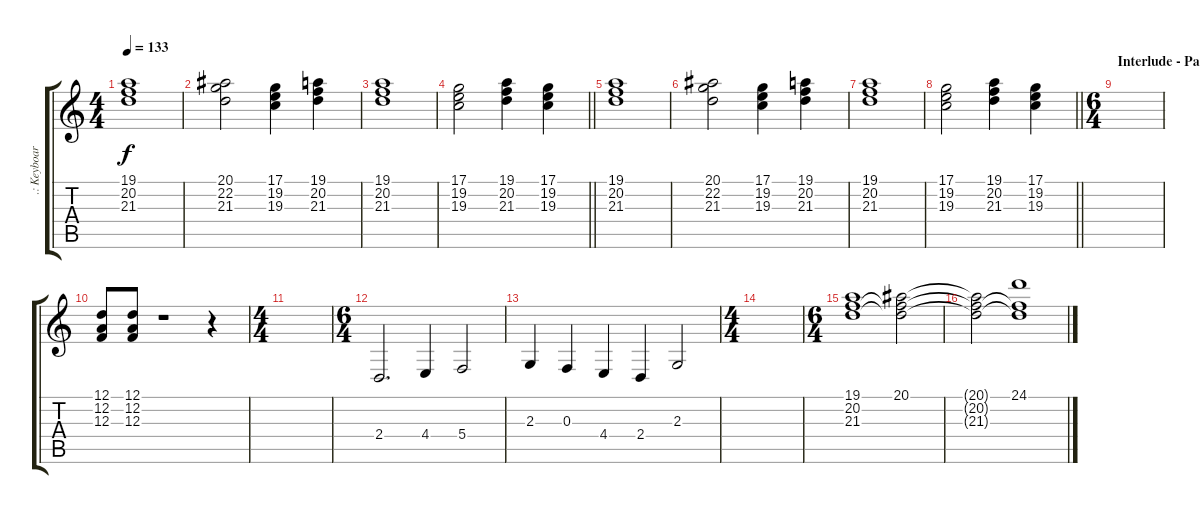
\track (".: Keyboard - Chords :." ".: Keyboar") {instrument stringensemble1}
\staff {score tabs}
\tuning (D4 A3 F3 C3 G2 D2) {hide}
\ts (4 4)
\tempo 133
\clef g2
\ks c
(19.1 20.2 21.3).1{dy f} |
(20.1 22.2 21.3).2 (17.1 19.2 19.3).4 (19.1 20.2 21.3).4 |
(19.1 20.2 21.3).1 |
\barLineRight lightlight
(17.1 19.2 19.3).2 (19.1 20.2 21.3).4 (17.1 19.2 19.3).4 |
(19.1 20.2 21.3).1 |
(20.1 22.2 21.3).2 (17.1 19.2 19.3).4 (19.1 20.2 21.3).4 |
(19.1 20.2 21.3).1 |
\barLineRight lightlight
(17.1 19.2 19.3).2 (19.1 20.2 21.3).4 (17.1 19.2 19.3).4 |
\ts (6 4)
\section ("" "Interlude - Part 2")
|
(12.1 12.2 12.3).8{volume 14} (12.1 12.2 12.3).8 r.1 r.4 |
\ts (4 4)
|
\ts (6 4)
2.4.2{d volume 10} 4.4.4 5.4.2 |
2.3.4 0.3.4 4.4.4 2.4.4 2.3.2 |
\ts (4 4)
|
\ts (6 4)
(19.1 20.2 21.3).1 (20.1 20.2{t} 21.3{t}).2 |
(20.1{t} 20.2{t} 21.3{t}).2 (24.1 20.2{t} 21.3{t}).1
